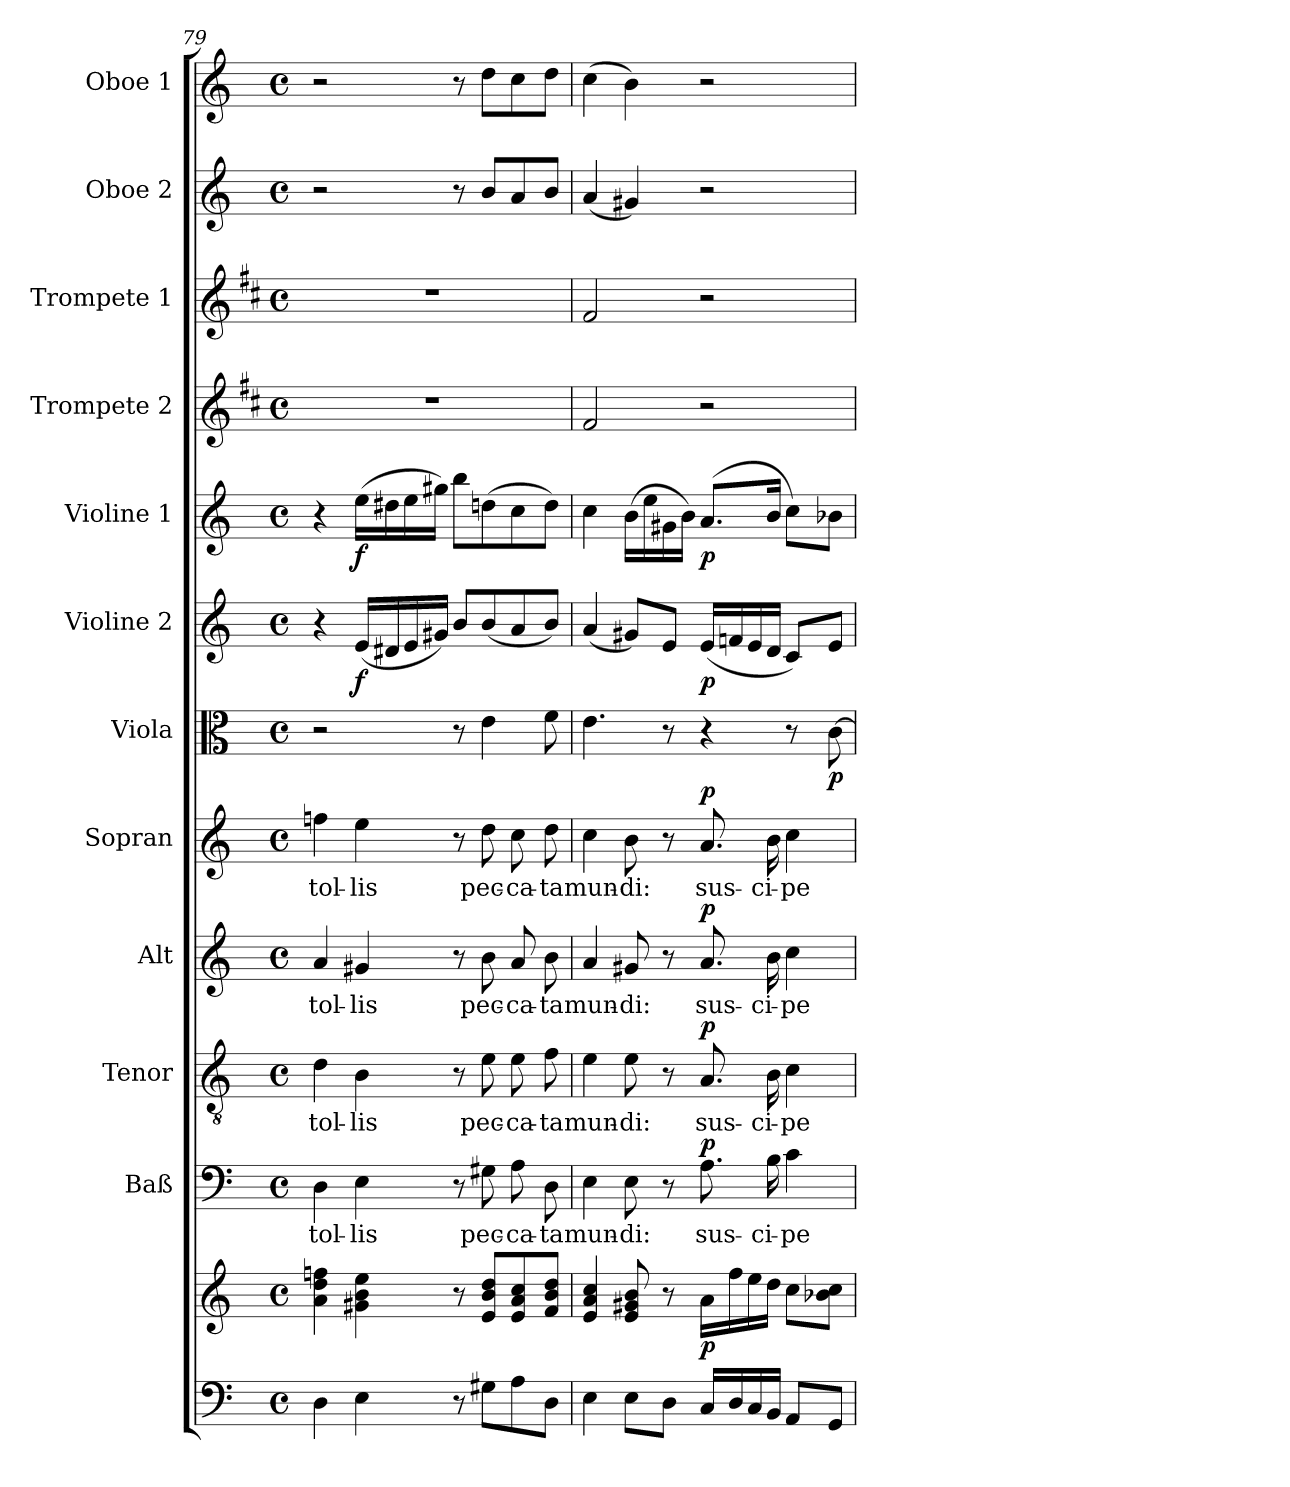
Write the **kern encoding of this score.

**kern	**kern	**dynam	**kern	**text	**dynam	**kern	**text	**dynam	**kern	**text	**dynam	**kern	**text	**dynam	**kern	**dynam	**kern	**dynam	**kern	**dynam	**kern	**kern	**kern	**kern
*part12	*part12	*part12	*part11	*part11	*part11	*part10	*part10	*part10	*part9	*part9	*part9	*part8	*part8	*part8	*part7	*part7	*part6	*part6	*part5	*part5	*part4	*part3	*part2	*part1
*staff13	*staff12	*staff12/13	*staff11	*staff11	*staff11	*staff10	*staff10	*staff10	*staff9	*staff9	*staff9	*staff8	*staff8	*staff8	*staff7	*staff7	*staff6	*staff6	*staff5	*staff5	*staff4	*staff3	*staff2	*staff1
*	*	*	*I"Baß	*	*	*I"Tenor	*	*	*I"Alt	*	*	*I"Sopran	*	*	*I"Viola	*	*I"Violine 2	*	*I"Violine 1	*	*I"Trompete 2	*I"Trompete 1	*I"Oboe 2	*I"Oboe 1
*	*	*	*I'Baß	*	*	*I'Ten	*	*	*I'Alt	*	*	*I'Sop	*	*	*I'Vla.	*	*I'Vln. 2	*	*I'Vln. 1	*	*I'Trp. 2	*I'Trp. 1	*I'Ob. 2	*I'Ob. 1
*clefF4	*clefG2	*	*clefF4	*	*	*clefGv2	*	*	*clefG2	*	*	*clefG2	*	*	*clefC3	*	*clefG2	*	*clefG2	*	*clefG2	*clefG2	*clefG2	*clefG2
*	*	*	*	*	*	*	*	*	*	*	*	*	*	*	*	*	*	*	*	*	*ITrd1c2	*ITrd1c2	*	*
*k[]	*k[]	*	*k[]	*	*	*k[]	*	*	*k[]	*	*	*k[]	*	*	*k[]	*	*k[]	*	*k[]	*	*k[]	*k[]	*k[]	*k[]
*C:	*C:	*	*C:	*	*	*C:	*	*	*C:	*	*	*C:	*	*	*C:	*	*C:	*	*C:	*	*C:	*C:	*C:	*C:
*M4/4	*M4/4	*	*M4/4	*	*	*M4/4	*	*	*M4/4	*	*	*M4/4	*	*	*M4/4	*	*M4/4	*	*M4/4	*	*M4/4	*M4/4	*M4/4	*M4/4
*met(c)	*met(c)	*	*met(c)	*	*	*met(c)	*	*	*met(c)	*	*	*met(c)	*	*	*met(c)	*	*met(c)	*	*met(c)	*	*met(c)	*met(c)	*met(c)	*met(c)
=79	=79	=79	=79	=79	=79	=79	=79	=79	=79	=79	=79	=79	=79	=79	=79	=79	=79	=79	=79	=79	=79	=79	=79	=79
!	!	!	!	!LO:LY:b	!	!	!LO:LY:b	!	!	!LO:LY:b	!	!	!LO:LY:b	!	!	!	!	!	!	!	!	!	!	!
4D\	4a\ 4dd\ 4ffn\	.	4D\	tol-	.	4d\	tol-	.	4a/	tol-	.	4ffn\	tol-	.	2r	.	4r	.	4r	.	1r	1r	2r	2r
!	!	!	!	!LO:LY:b	!	!	!LO:LY:b	!	!	!LO:LY:b	!	!	!LO:LY:b	!	!	!	!	!LO:DY:b	!	!LO:DY:b	!	!	!	!
4E\	4g#X\ 4b\ 4ee\	.	4E\	-lis	.	4B\	-lis	.	4g#X/	-lis	.	4ee\	-lis	.	.	.	(<16e/LL	f	(>16ee\LL	f	.	.	.	.
.	.	.	.	.	.	.	.	.	.	.	.	.	.	.	.	.	16d#X/	.	16dd#X\	.	.	.	.	.
.	.	.	.	.	.	.	.	.	.	.	.	.	.	.	.	.	16e/	.	16ee\	.	.	.	.	.
.	.	.	.	.	.	.	.	.	.	.	.	.	.	.	.	.	16g#X/JJ)	.	16gg#X\JJ)	.	.	.	.	.
8r	8r	.	8r	.	.	8r	.	.	8r	.	.	8r	.	.	8r	.	8b/L	.	8bb\L	.	.	.	8r	8r
!	!	!	!	!LO:LY:b	!	!	!LO:LY:b	!	!	!LO:LY:b	!	!	!LO:LY:b	!	!	!	!	!	!	!	!	!	!	!
8G#X\L	8e/ 8b/ 8dd/L	.	8G#X\	pec-	.	8e\	pec-	.	8b\	pec-	.	8dd\	pec-	.	4e\	.	(<8b/	.	(>8ddn\	.	.	.	8b/L	8dd\L
!	!	!	!	!LO:LY:b	!	!	!LO:LY:b	!	!	!LO:LY:b	!	!	!LO:LY:b	!	!	!	!	!	!	!	!	!	!	!
8A\	8e/ 8a/ 8cc/	.	8A\	-ca-	.	8e\	-ca-	.	8a/	-ca-	.	8cc\	-ca-	.	.	.	8a/	.	8cc\	.	.	.	8a/	8cc\
!	!	!	!	!LO:LY:b	!	!	!LO:LY:b	!	!	!LO:LY:b	!	!	!LO:LY:b	!	!	!	!	!	!	!	!	!	!	!
8D\J	8f/ 8b/ 8dd/J	.	8D\	-ta	.	8f\	-ta	.	8b\	-ta	.	8dd\	-ta	.	8f\	.	8b/J)	.	8dd\J)	.	.	.	8b/J	8dd\J
!!LO:PB:g=z
=80	=80	=80	=80	=80	=80	=80	=80	=80	=80	=80	=80	=80	=80	=80	=80	=80	=80	=80	=80	=80	=80	=80	=80	=80
!	!	!	!	!LO:LY:b	!	!	!LO:LY:b	!	!	!LO:LY:b	!	!	!LO:LY:b	!	!	!	!	!	!	!	!	!	!	!
4E\	4e/ 4a/ 4cc/	.	4E\	mun-	.	4e\	mun-	.	4a/	mun-	.	4cc\	mun-	.	4.e\	.	(<4a/	.	4cc\	.	2e/	2e/	(<4a/	(>4cc\
!	!	!	!	!LO:LY:b	!	!	!LO:LY:b	!	!	!LO:LY:b	!	!	!LO:LY:b	!	!	!	!	!	!	!	!	!	!	!
8E\L	8e/ 8g#X/ 8b/	.	8E\	-di:	.	8e\	-di:	.	8g#X/	-di:	.	8b\	-di:	.	.	.	8g#X/L)	.	(>16b\LL	.	.	.	4g#X/)	4b\)
.	.	.	.	.	.	.	.	.	.	.	.	.	.	.	.	.	.	.	16ee\	.	.	.	.	.
8D\J	8r	.	8r	.	.	8r	.	.	8r	.	.	8r	.	.	8r	.	8e/J	.	16g#X\	.	.	.	.	.
.	.	.	.	.	.	.	.	.	.	.	.	.	.	.	.	.	.	.	16b\JJ)	.	.	.	.	.
!	!	!LO:DY:b	!	!LO:LY:b	!LO:DY:a	!	!LO:LY:b	!LO:DY:a	!	!LO:LY:b	!LO:DY:a	!	!LO:LY:b	!LO:DY:a	!	!	!	!LO:DY:b	!	!LO:DY:b	!	!	!	!
16C/LL	16a\LL	p	8.A\	sus-	p	8.A/	sus-	p	8.a/	sus-	p	8.a/	sus-	p	4r	.	(<16e/LL	p	(<8.a/L	p	2r	2r	2r	2r
16D/	16ff\	.	.	.	.	.	.	.	.	.	.	.	.	.	.	.	16fn/	.	.	.	.	.	.	.
16C/	16ee\	.	.	.	.	.	.	.	.	.	.	.	.	.	.	.	16e/	.	.	.	.	.	.	.
!	!	!	!	!LO:LY:b	!	!	!LO:LY:b	!	!	!LO:LY:b	!	!	!LO:LY:b	!	!	!	!	!	!	!	!	!	!	!
16BB/JJ	16dd\JJ	.	16B\	-ci-	.	16B\	-ci-	.	16b\	-ci-	.	16b\	-ci-	.	.	.	16d/JJ	.	16b/Jk	.	.	.	.	.
!	!	!	!	!LO:LY:b	!	!	!LO:LY:b	!	!	!LO:LY:b	!	!	!LO:LY:b	!	!	!	!	!	!	!	!	!	!	!
8AA/L	8cc\L	.	4c\	-pe	.	4c\	-pe	.	4cc\	-pe	.	4cc\	-pe	.	8r	.	8c/L)	.	8cc\L)	.	.	.	.	.
!	!	!	!	!	!	!	!	!	!	!	!	!	!	!	!	!LO:DY:b	!	!	!	!	!	!	!	!
8GG/J	8b-X\ 8cc\J	.	.	.	.	.	.	.	.	.	.	.	.	.	[8c\	p	8e/J	.	8b-X\J	.	.	.	.	.
=	=	=	=	=	=	=	=	=	=	=	=	=	=	=	=	=	=	=	=	=	=	=	=	=
*-	*-	*-	*-	*-	*-	*-	*-	*-	*-	*-	*-	*-	*-	*-	*-	*-	*-	*-	*-	*-	*-	*-	*-	*-
